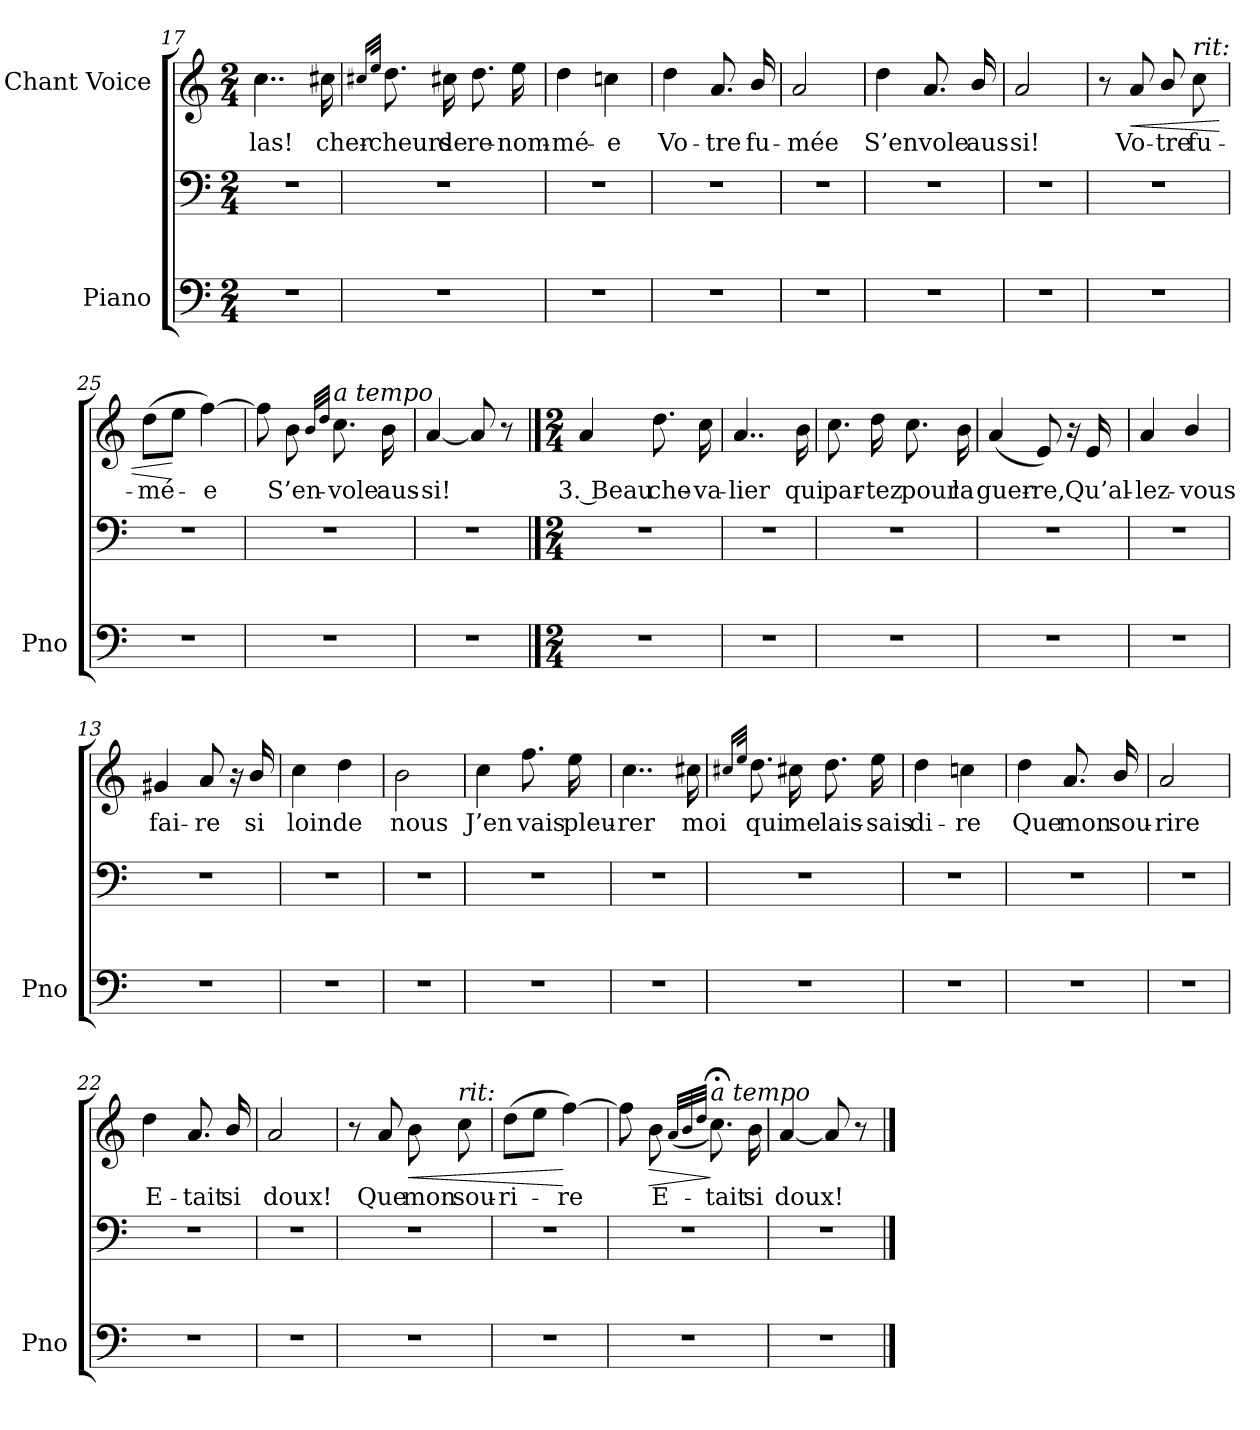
**kern	**kern	**kern	**text	**dynam
*part2	*part2	*part1	*part1	*part1
*staff3	*staff2	*staff1	*staff1	*staff1
*I"Piano	*	*I"Chant Voice	*	*
*I'Pno	*	*	*	*
*clefF4	*clefF4	*clefG2	*	*
*k[]	*k[]	*k[]	*	*
*M2/4	*M2/4	*M2/4	*	*
=17	=17	=17	=17	=17
2r	2r	4..cc\	-las!	.
.	.	16cc#X\	cher-	.
=18	=18	=18	=18	=18
.	.	16qcc#X/LL	.	.
.	.	32qee/JJk	.	.
2r	2r	8.dd\	-cheurs	.
.	.	16cc#\	de	.
.	.	8.dd\	re-	.
.	.	16ee\	-nom-	.
=19	=19	=19	=19	=19
2r	2r	4dd\	-mé-	.
.	.	4ccn\	-e	.
=20	=20	=20	=20	=20
2r	2r	4dd\	Vo-	.
.	.	8.a/	-tre	.
.	.	16b/	fu-	.
=21	=21	=21	=21	=21
2r	2r	2a/	-mée	.
=22	=22	=22	=22	=22
2r	2r	4dd\	S’en	.
.	.	8.a/	vole	.
.	.	16b/	aus-	.
=23	=23	=23	=23	=23
2r	2r	2a/	-si!	.
=24	=24	=24	=24	=24
2r	2r	8r	.	.
!	!	!	!	!LO:HP:b
.	.	8a/	Vo-	<
.	.	8b/	-tre	.
!	!	!LO:TX:i:t=rit&colon;	!	!
.	.	8cc\	fu-	.
=25	=25	=25	=25	=25
2r	2r	(8dd\L	-mé-	.
.	.	8ee\J	.	[
.	.	[4ff\)	-e	.
=26	=26	=26	=26	=26
2r	2r	8ff\]	.	.
.	.	8b\	S’en-	.
.	.	32qb/LLL	.	.
.	.	32qdd/JJJ	.	.
!	!	!LO:TX:i:t=a tempo	!	!
.	.	8.cc\	-vole	.
.	.	16b\	aus-	.
=27	=27	=27	=27	=27
2r	2r	[4a/	-si!	.
.	.	8a/]	.	.
.	.	8r	.	.
==8	==8	==8	==8	==8
*M2/4	*M2/4	*M2/4	*	*
2r	2r	4a/	3. Beau	.
.	.	8.dd\	che-	.
.	.	16cc\	-va-	.
=9	=9	=9	=9	=9
2r	2r	4..a/	-lier	.
.	.	16b\	qui	.
=10	=10	=10	=10	=10
2r	2r	8.cc\	par-	.
.	.	16dd\	-tez	.
.	.	8.cc\	pour	.
.	.	16b\	la	.
=11	=11	=11	=11	=11
2r	2r	(4a/	guer-	.
.	.	8e/)	-re,	.
.	.	16r	.	.
.	.	16e/	Qu’al-	.
=12	=12	=12	=12	=12
2r	2r	4a/	-lez-	.
.	.	4b/	-vous	.
=13	=13	=13	=13	=13
2r	2r	4g#X/	fai-	.
.	.	8a/	-re	.
.	.	16r	.	.
.	.	16b/	si	.
=14	=14	=14	=14	=14
2r	2r	4cc\	loin	.
.	.	4dd\	de	.
=15	=15	=15	=15	=15
2r	2r	2b\	nous	.
=16	=16	=16	=16	=16
2r	2r	4cc\	J’en	.
.	.	8.ff\	vais	.
.	.	16ee\	pleu-	.
=17	=17	=17	=17	=17
2r	2r	4..cc\	-rer	.
.	.	16cc#X\	moi	.
=18	=18	=18	=18	=18
.	.	16qcc#X/LL	.	.
.	.	32qee/JJk	.	.
2r	2r	8.dd\	qui	.
.	.	16cc#\	me	.
.	.	8.dd\	lais-	.
.	.	16ee\	-sais	.
=19	=19	=19	=19	=19
2r	2r	4dd\	di-	.
.	.	4ccn\	-re	.
=20	=20	=20	=20	=20
2r	2r	4dd\	Que	.
.	.	8.a/	mon	.
.	.	16b/	sou-	.
=21	=21	=21	=21	=21
2r	2r	2a/	-rire	.
=22	=22	=22	=22	=22
2r	2r	4dd\	E-	.
.	.	8.a/	-tait	.
.	.	16b/	si	.
=23	=23	=23	=23	=23
2r	2r	2a/	doux!	.
=24	=24	=24	=24	=24
2r	2r	8r	.	.
.	.	8a/	Que	.
!	!	!	!	!LO:HP:b
.	.	8b\	mon	<
!	!	!LO:TX:i:t=rit&colon;	!	!
.	.	8cc\	sou-	.
=25	=25	=25	=25	=25
2r	2r	(8dd\L	-ri-	.
.	.	8ee\J	.	.
.	.	[4ff\)	-re	[
=26	=26	=26	=26	=26
2r	2r	8ff\]	.	.
!	!	!	!	!LO:HP:b
.	.	8b\	E-	>
.	.	(32qa/LLL	.	.
.	.	32qb/	.	.
.	.	32qdd/JJJ	.	.
!	!	!LO:TX:i:t=a tempo	!	!
.	.	8.cc;<\)	-tait	]
.	.	16b\	si	.
=27	=27	=27	=27	=27
2r	2r	[4a/	doux!	.
.	.	8a/]	.	.
.	.	8r	.	.
==	==	==	==	==
*-	*-	*-	*-	*-
